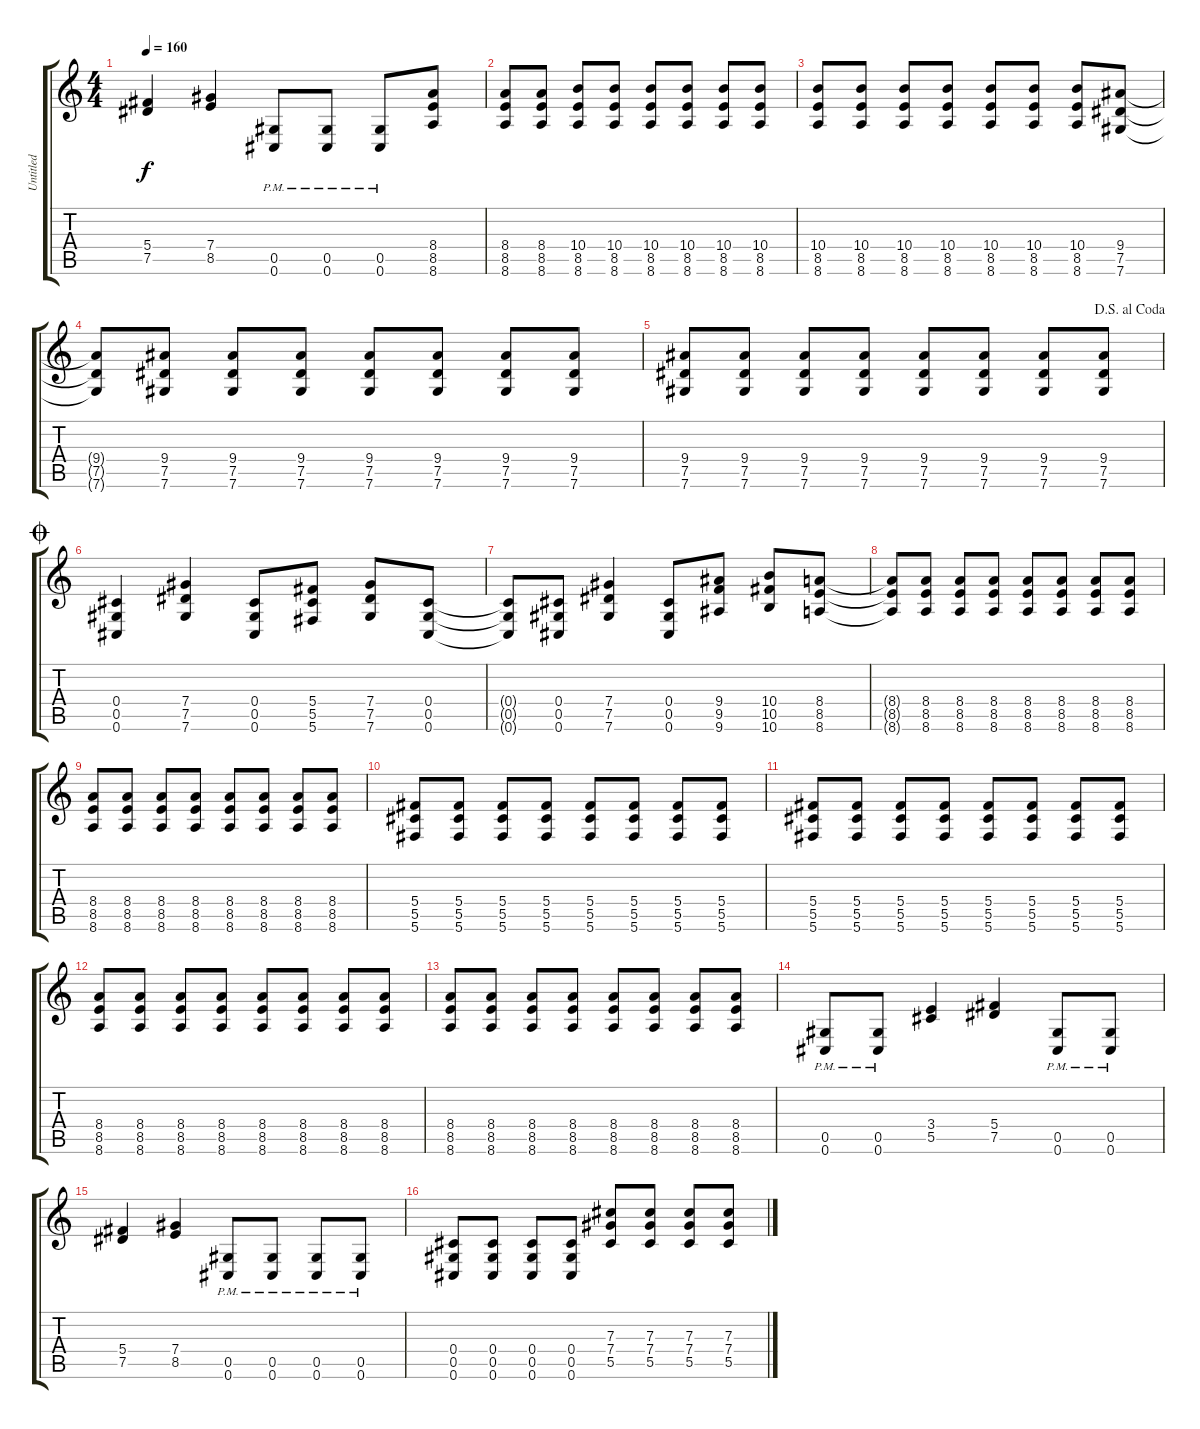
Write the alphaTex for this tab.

\track ("Untitled" "Untitled") {instrument distortionguitar}
\staff {score tabs}
\tuning (Eb4 Bb3 Gb3 Db3 Ab2 Db2) {hide}
\ts (4 4)
\tempo 160
\clef g2
\ks c
(5.4 7.5).4{dy f} (7.4 8.5).4 (0.5{pm} 0.6{pm}).8 (0.5{pm} 0.6{pm}).8 (0.5{pm} 0.6{pm}).8 (8.4 8.5 8.6).8 |
(8.4 8.5 8.6).8 (8.4 8.5 8.6).8 (10.4 8.5 8.6).8 (10.4 8.5 8.6).8 (10.4 8.5 8.6).8 (10.4 8.5 8.6).8 (10.4 8.5 8.6).8 (10.4 8.5 8.6).8 |
(10.4 8.5 8.6).8 (10.4 8.5 8.6).8 (10.4 8.5 8.6).8 (10.4 8.5 8.6).8 (10.4 8.5 8.6).8 (10.4 8.5 8.6).8 (10.4 8.5 8.6).8 (9.4 7.5 7.6).8 |
(9.4{t} 7.5{t} 7.6{t}).8 (9.4 7.5 7.6).8 (9.4 7.5 7.6).8 (9.4 7.5 7.6).8 (9.4 7.5 7.6).8 (9.4 7.5 7.6).8 (9.4 7.5 7.6).8 (9.4 7.5 7.6).8 |
\jump dalsegnoalcoda
(9.4 7.5 7.6).8 (9.4 7.5 7.6).8 (9.4 7.5 7.6).8 (9.4 7.5 7.6).8 (9.4 7.5 7.6).8 (9.4 7.5 7.6).8 (9.4 7.5 7.6).8 (9.4 7.5 7.6).8 |
\jump coda
(0.4 0.5 0.6).4 (7.4 7.5 7.6).4 (0.4 0.5 0.6).8 (5.4 5.5 5.6).8 (7.4 7.5 7.6).8 (0.4 0.5 0.6).8 |
(0.4{t} 0.5{t} 0.6{t}).8 (0.4 0.5 0.6).8 (7.4 7.5 7.6).4 (0.4 0.5 0.6).8 (9.4 9.5 9.6).8 (10.4 10.5 10.6).8 (8.4 8.5 8.6).8 |
(8.4{t} 8.5{t} 8.6{t}).8 (8.4 8.5 8.6).8 (8.4 8.5 8.6).8 (8.4 8.5 8.6).8 (8.4 8.5 8.6).8 (8.4 8.5 8.6).8 (8.4 8.5 8.6).8 (8.4 8.5 8.6).8 |
(8.4 8.5 8.6).8 (8.4 8.5 8.6).8 (8.4 8.5 8.6).8 (8.4 8.5 8.6).8 (8.4 8.5 8.6).8 (8.4 8.5 8.6).8 (8.4 8.5 8.6).8 (8.4 8.5 8.6).8 |
(5.4 5.5 5.6).8 (5.4 5.5 5.6).8 (5.4 5.5 5.6).8 (5.4 5.5 5.6).8 (5.4 5.5 5.6).8 (5.4 5.5 5.6).8 (5.4 5.5 5.6).8 (5.4 5.5 5.6).8 |
(5.4 5.5 5.6).8 (5.4 5.5 5.6).8 (5.4 5.5 5.6).8 (5.4 5.5 5.6).8 (5.4 5.5 5.6).8 (5.4 5.5 5.6).8 (5.4 5.5 5.6).8 (5.4 5.5 5.6).8 |
(8.4 8.5 8.6).8 (8.4 8.5 8.6).8 (8.4 8.5 8.6).8 (8.4 8.5 8.6).8 (8.4 8.5 8.6).8 (8.4 8.5 8.6).8 (8.4 8.5 8.6).8 (8.4 8.5 8.6).8 |
(8.4 8.5 8.6).8 (8.4 8.5 8.6).8 (8.4 8.5 8.6).8 (8.4 8.5 8.6).8 (8.4 8.5 8.6).8 (8.4 8.5 8.6).8 (8.4 8.5 8.6).8 (8.4 8.5 8.6).8 |
(0.5{pm} 0.6{pm}).8 (0.5{pm} 0.6{pm}).8 (3.4 5.5).4 (5.4 7.5).4 (0.5{pm} 0.6{pm}).8 (0.5{pm} 0.6{pm}).8 |
(5.4 7.5).4 (7.4 8.5).4 (0.5{pm} 0.6{pm}).8 (0.5{pm} 0.6{pm}).8 (0.5{pm} 0.6{pm}).8 (0.5{pm} 0.6{pm}).8 |
(0.4 0.5 0.6).8 (0.4 0.5 0.6).8 (0.4 0.5 0.6).8 (0.4 0.5 0.6).8 (7.3 7.4 5.5).8 (7.3 7.4 5.5).8 (7.3 7.4 5.5).8 (7.3 7.4 5.5).8
